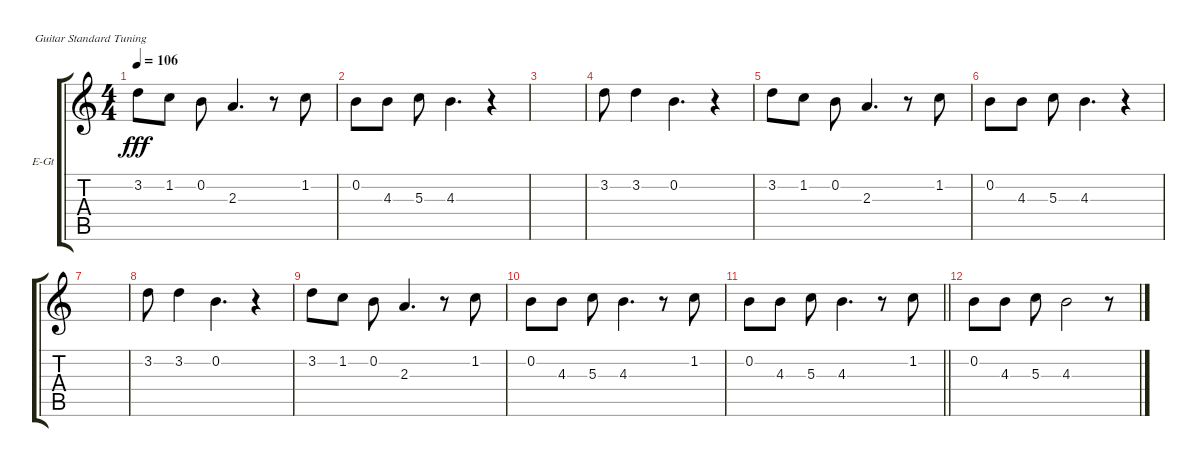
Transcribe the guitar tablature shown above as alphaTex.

\bracketExtendMode groupsimilarinstruments
\firstSystemTrackNameOrientation horizontal
\otherSystemsTrackNameOrientation horizontal
\track ("Vokal | S. Mihalok" "E-Gt") {instrument distortionguitar}
\staff {score tabs}
\tuning (E4 B3 G3 D3 A2 E2)
\ts (4 4)
\tempo 106
\clef g2
\scale
0.5
\ks c
3.2.8{dy fff} 1.2.8 0.2.8 2.3.4{d} r.8 1.2.8 |
0.2.8 4.3.8 5.3.8 4.3.4{d} r.4 |
|
3.2.8 3.2.4 0.2.4{d} r.4 |
3.2.8 1.2.8 0.2.8 2.3.4{d} r.8 1.2.8 |
0.2.8 4.3.8 5.3.8 4.3.4{d} r.4 |
|
3.2.8 3.2.4 0.2.4{d} r.4 |
3.2.8 1.2.8 0.2.8 2.3.4{d} r.8 1.2.8 |
0.2.8 4.3.8 5.3.8 4.3.4{d} r.8 1.2.8 |
\barLineRight lightlight
0.2.8 4.3.8 5.3.8 4.3.4{d} r.8 1.2.8 |
0.2.8 4.3.8 5.3.8 4.3.2 r.8
